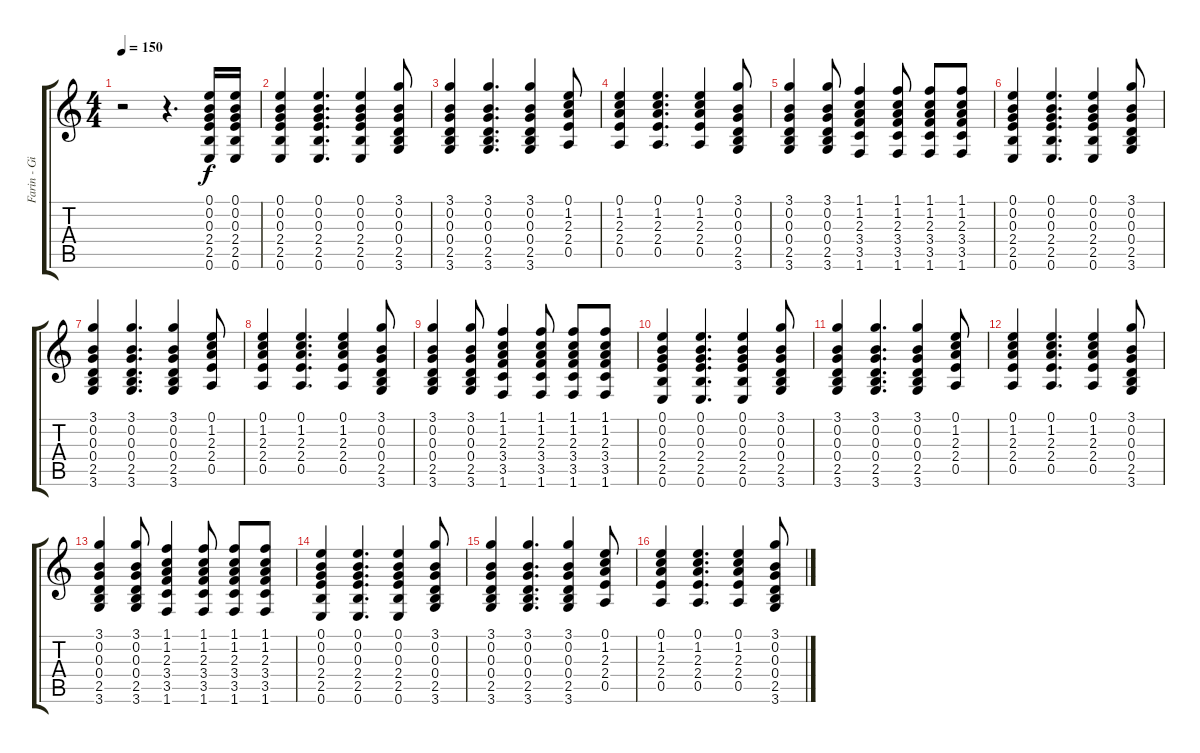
\track ("Farin - Gitarre (Akustik)" "Farin - Gi") {instrument acousticguitarsteel}
\staff {score tabs}
\tuning (E4 B3 G3 D3 A2 E2) {hide}
\ts (4 4)
\tempo 150
\clef g2
\ks c
r.2{dy f} r.4{d} (0.1 0.2 0.3 2.4 2.5 0.6).16 (0.1 0.2 0.3 2.4 2.5 0.6).16 |
(0.1 0.2 0.3 2.4 2.5 0.6).4 (0.1 0.2 0.3 2.4 2.5 0.6).4{d} (0.1 0.2 0.3 2.4 2.5 0.6).4 (3.1 0.2 0.3 0.4 2.5 3.6).8 |
(3.1 0.2 0.3 0.4 2.5 3.6).4 (3.1 0.2 0.3 0.4 2.5 3.6).4{d} (3.1 0.2 0.3 0.4 2.5 3.6).4 (0.1 1.2 2.3 2.4 0.5).8 |
(0.1 1.2 2.3 2.4 0.5).4 (0.1 1.2 2.3 2.4 0.5).4{d} (0.1 1.2 2.3 2.4 0.5).4 (3.1 0.2 0.3 0.4 2.5 3.6).8 |
(3.1 0.2 0.3 0.4 2.5 3.6).4 (3.1 0.2 0.3 0.4 2.5 3.6).8 (1.1 1.2 2.3 3.4 3.5 1.6).4 (1.1 1.2 2.3 3.4 3.5 1.6).8 (1.1 1.2 2.3 3.4 3.5 1.6).8 (1.1 1.2 2.3 3.4 3.5 1.6).8 |
(0.1 0.2 0.3 2.4 2.5 0.6).4 (0.1 0.2 0.3 2.4 2.5 0.6).4{d} (0.1 0.2 0.3 2.4 2.5 0.6).4 (3.1 0.2 0.3 0.4 2.5 3.6).8 |
(3.1 0.2 0.3 0.4 2.5 3.6).4 (3.1 0.2 0.3 0.4 2.5 3.6).4{d} (3.1 0.2 0.3 0.4 2.5 3.6).4 (0.1 1.2 2.3 2.4 0.5).8 |
(0.1 1.2 2.3 2.4 0.5).4 (0.1 1.2 2.3 2.4 0.5).4{d} (0.1 1.2 2.3 2.4 0.5).4 (3.1 0.2 0.3 0.4 2.5 3.6).8 |
(3.1 0.2 0.3 0.4 2.5 3.6).4 (3.1 0.2 0.3 0.4 2.5 3.6).8 (1.1 1.2 2.3 3.4 3.5 1.6).4 (1.1 1.2 2.3 3.4 3.5 1.6).8 (1.1 1.2 2.3 3.4 3.5 1.6).8 (1.1 1.2 2.3 3.4 3.5 1.6).8 |
(0.1 0.2 0.3 2.4 2.5 0.6).4 (0.1 0.2 0.3 2.4 2.5 0.6).4{d} (0.1 0.2 0.3 2.4 2.5 0.6).4 (3.1 0.2 0.3 0.4 2.5 3.6).8 |
(3.1 0.2 0.3 0.4 2.5 3.6).4 (3.1 0.2 0.3 0.4 2.5 3.6).4{d} (3.1 0.2 0.3 0.4 2.5 3.6).4 (0.1 1.2 2.3 2.4 0.5).8 |
(0.1 1.2 2.3 2.4 0.5).4 (0.1 1.2 2.3 2.4 0.5).4{d} (0.1 1.2 2.3 2.4 0.5).4 (3.1 0.2 0.3 0.4 2.5 3.6).8 |
(3.1 0.2 0.3 0.4 2.5 3.6).4 (3.1 0.2 0.3 0.4 2.5 3.6).8 (1.1 1.2 2.3 3.4 3.5 1.6).4 (1.1 1.2 2.3 3.4 3.5 1.6).8 (1.1 1.2 2.3 3.4 3.5 1.6).8 (1.1 1.2 2.3 3.4 3.5 1.6).8 |
(0.1 0.2 0.3 2.4 2.5 0.6).4 (0.1 0.2 0.3 2.4 2.5 0.6).4{d} (0.1 0.2 0.3 2.4 2.5 0.6).4 (3.1 0.2 0.3 0.4 2.5 3.6).8 |
(3.1 0.2 0.3 0.4 2.5 3.6).4 (3.1 0.2 0.3 0.4 2.5 3.6).4{d} (3.1 0.2 0.3 0.4 2.5 3.6).4 (0.1 1.2 2.3 2.4 0.5).8 |
(0.1 1.2 2.3 2.4 0.5).4 (0.1 1.2 2.3 2.4 0.5).4{d} (0.1 1.2 2.3 2.4 0.5).4 (3.1 0.2 0.3 0.4 2.5 3.6).8
